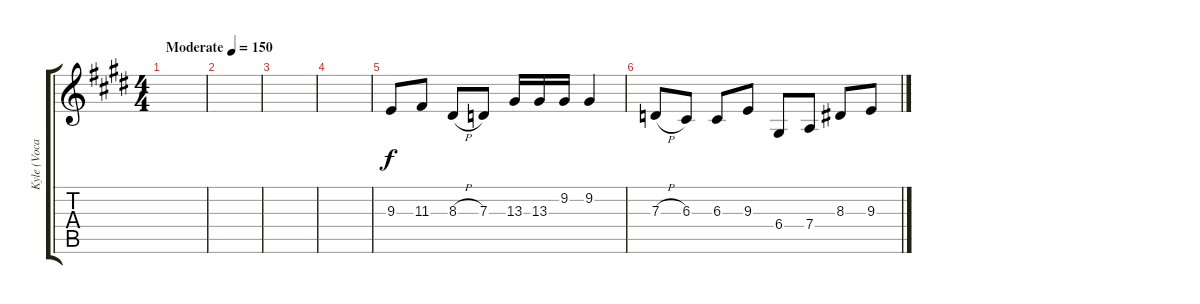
\track ("Kyle (Vocals)" "Kyle (Voca") {instrument lead1square}
\staff {score tabs}
\tuning (E4 B3 G3 D3 A2 E2) {hide}
\ts (4 4)
\tempo (150 "Moderate")
\clef g2
\ks e
|
|
|
|
9.3.8 11.3.8 8.3{h}.8 7.3.8 13.3.16 13.3.16 9.2.16 9.2.4 |
7.3{h}.8 6.3.8 6.3.8 9.3.8 6.4.8 7.4.8 8.3.8 9.3.8
